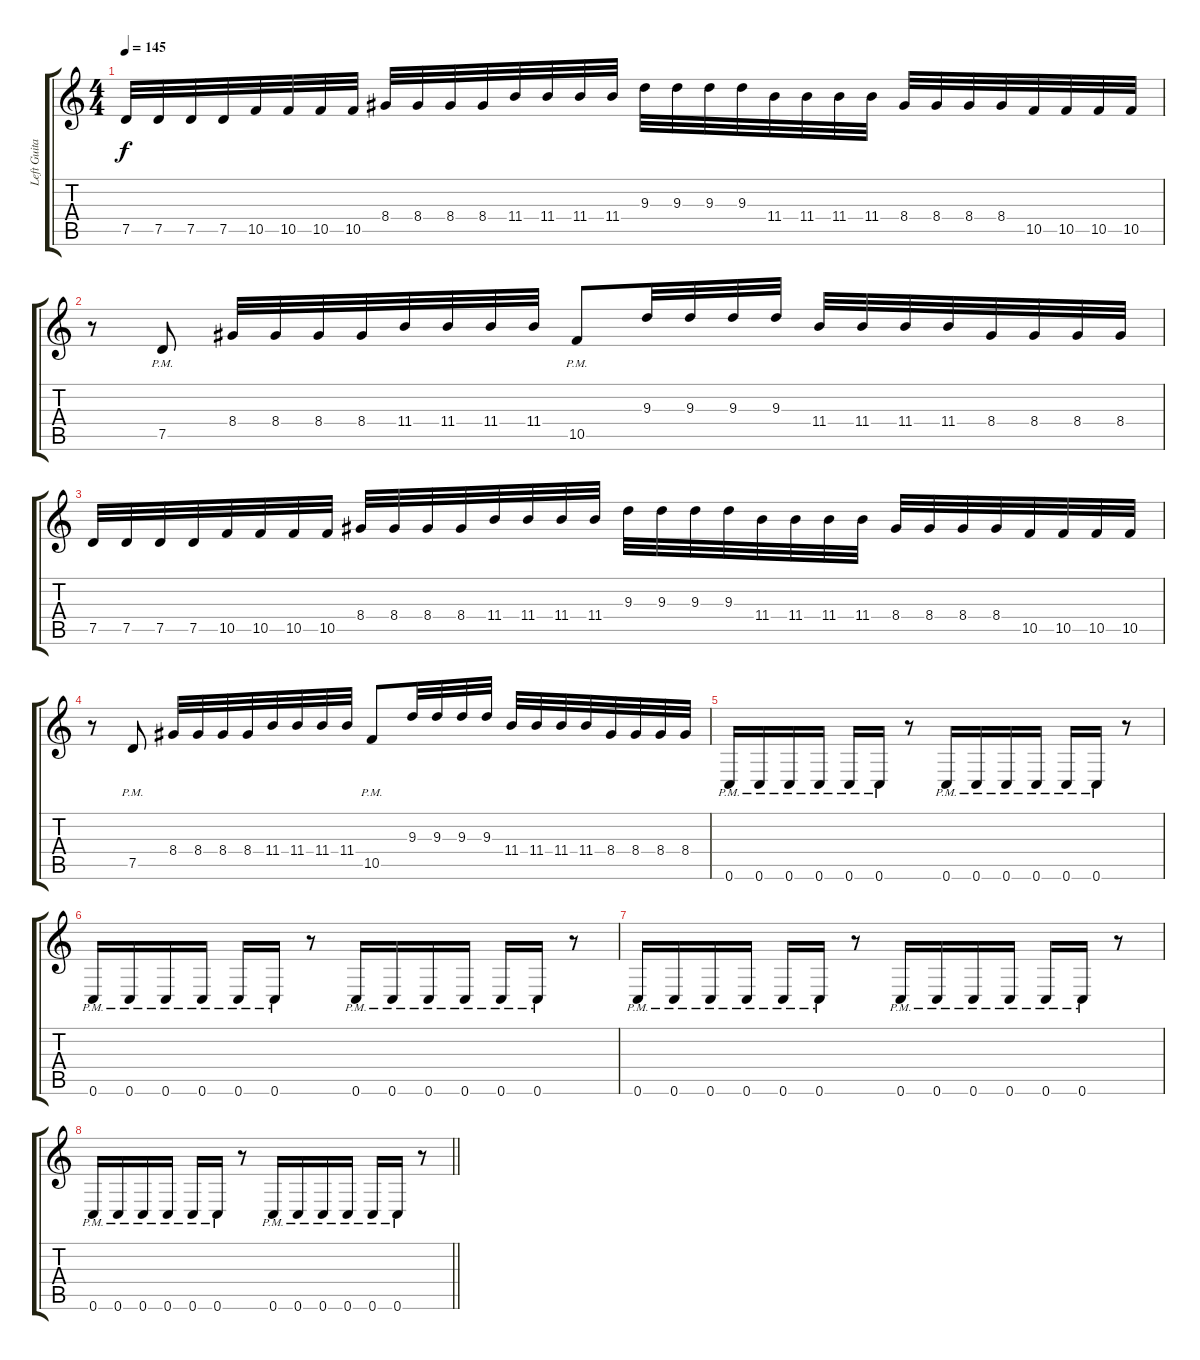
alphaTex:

\track ("Left Guitar" "Left Guita") {instrument distortionguitar}
\staff {score tabs}
\tuning (D4 A3 F3 C3 G2 C2) {hide}
\ts (4 4)
\tempo 145
\clef g2
\ks c
7.5.32{dy f} 7.5.32 7.5.32 7.5.32 10.5.32 10.5.32 10.5.32 10.5.32 8.4.32 8.4.32 8.4.32 8.4.32 11.4.32 11.4.32 11.4.32 11.4.32 9.3.32 9.3.32 9.3.32 9.3.32 11.4.32 11.4.32 11.4.32 11.4.32 8.4.32 8.4.32 8.4.32 8.4.32 10.5.32 10.5.32 10.5.32 10.5.32 |
r.8 7.5{pm}.8 8.4.32 8.4.32 8.4.32 8.4.32 11.4.32 11.4.32 11.4.32 11.4.32 10.5{pm}.8 9.3.32 9.3.32 9.3.32 9.3.32 11.4.32 11.4.32 11.4.32 11.4.32 8.4.32 8.4.32 8.4.32 8.4.32 |
7.5.32 7.5.32 7.5.32 7.5.32 10.5.32 10.5.32 10.5.32 10.5.32 8.4.32 8.4.32 8.4.32 8.4.32 11.4.32 11.4.32 11.4.32 11.4.32 9.3.32 9.3.32 9.3.32 9.3.32 11.4.32 11.4.32 11.4.32 11.4.32 8.4.32 8.4.32 8.4.32 8.4.32 10.5.32 10.5.32 10.5.32 10.5.32 |
r.8 7.5{pm}.8 8.4.32 8.4.32 8.4.32 8.4.32 11.4.32 11.4.32 11.4.32 11.4.32 10.5{pm}.8 9.3.32 9.3.32 9.3.32 9.3.32 11.4.32 11.4.32 11.4.32 11.4.32 8.4.32 8.4.32 8.4.32 8.4.32 |
0.6{pm}.16 0.6{pm}.16 0.6{pm}.16 0.6{pm}.16 0.6{pm}.16 0.6{pm}.16 r.8 0.6{pm}.16 0.6{pm}.16 0.6{pm}.16 0.6{pm}.16 0.6{pm}.16 0.6{pm}.16 r.8 |
0.6{pm}.16 0.6{pm}.16 0.6{pm}.16 0.6{pm}.16 0.6{pm}.16 0.6{pm}.16 r.8 0.6{pm}.16 0.6{pm}.16 0.6{pm}.16 0.6{pm}.16 0.6{pm}.16 0.6{pm}.16 r.8 |
0.6{pm}.16 0.6{pm}.16 0.6{pm}.16 0.6{pm}.16 0.6{pm}.16 0.6{pm}.16 r.8 0.6{pm}.16 0.6{pm}.16 0.6{pm}.16 0.6{pm}.16 0.6{pm}.16 0.6{pm}.16 r.8 |
\barLineRight lightlight
0.6{pm}.16 0.6{pm}.16 0.6{pm}.16 0.6{pm}.16 0.6{pm}.16 0.6{pm}.16 r.8 0.6{pm}.16 0.6{pm}.16 0.6{pm}.16 0.6{pm}.16 0.6{pm}.16 0.6{pm}.16 r.8
